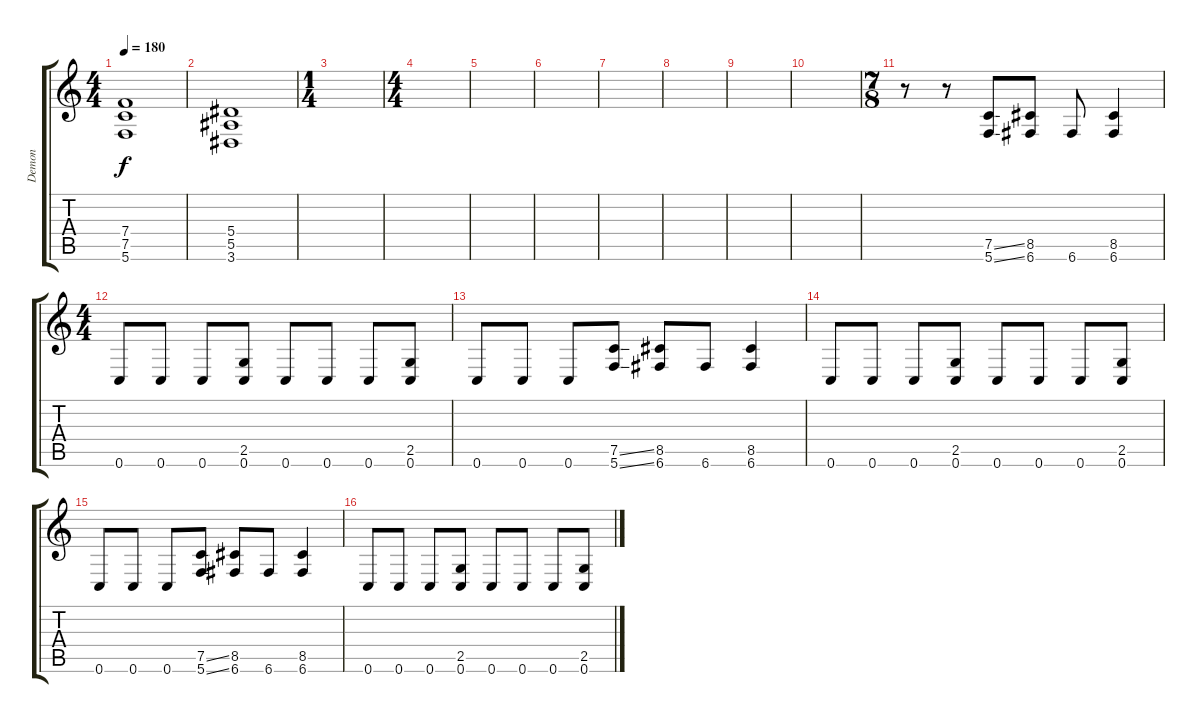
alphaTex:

\track ("Demon" "Demon") {instrument distortionguitar}
\staff {score tabs}
\tuning (C4 G3 Eb3 Bb2 F2 C2) {hide}
\ts (4 4)
\tempo 180
\clef g2
\ks c
(7.4 7.5 5.6).1{dy f} |
(5.4 5.5 3.6).1 |
\ts (1 4)
|
\ts (4 4)
|
|
|
|
|
|
|
\ts (7 8)
r.8 r.8 (7.5{ss} 5.6{ss}).8 (8.5 6.6).8 6.6.8 (8.5 6.6).4 |
\ts (4 4)
0.6.8 0.6.8 0.6.8 (2.5 0.6).8 0.6.8 0.6.8 0.6.8 (2.5 0.6).8 |
0.6.8 0.6.8 0.6.8 (7.5{ss} 5.6{ss}).8 (8.5 6.6).8 6.6.8 (8.5 6.6).4 |
0.6.8 0.6.8 0.6.8 (2.5 0.6).8 0.6.8 0.6.8 0.6.8 (2.5 0.6).8 |
0.6.8 0.6.8 0.6.8 (7.5{ss} 5.6{ss}).8 (8.5 6.6).8 6.6.8 (8.5 6.6).4 |
0.6.8 0.6.8 0.6.8 (2.5 0.6).8 0.6.8 0.6.8 0.6.8 (2.5 0.6).8
